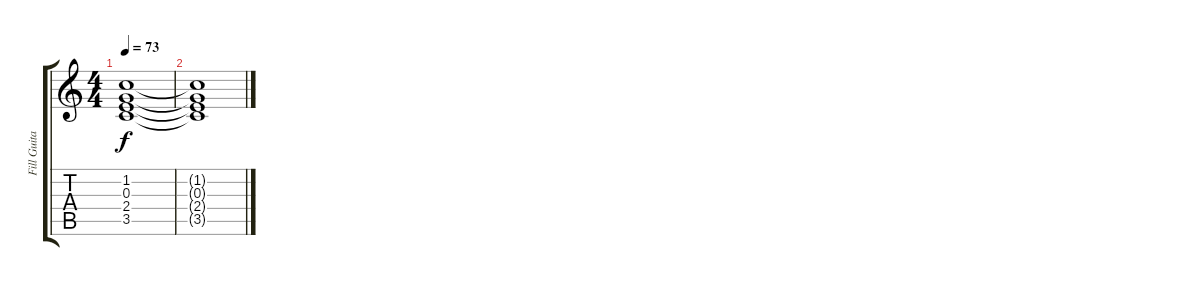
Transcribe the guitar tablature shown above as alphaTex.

\track ("Fill Guitar" "Fill Guita") {instrument acousticguitarnylon}
\staff {score tabs}
\tuning (E4 B3 G3 D3 A2 E2) {hide}
\ts (4 4)
\tempo 73
\clef g2
\ks c
(1.2 0.3 2.4 3.5).1{dy f} |
(1.2{t} 0.3{t} 2.4{t} 3.5{t}).1
